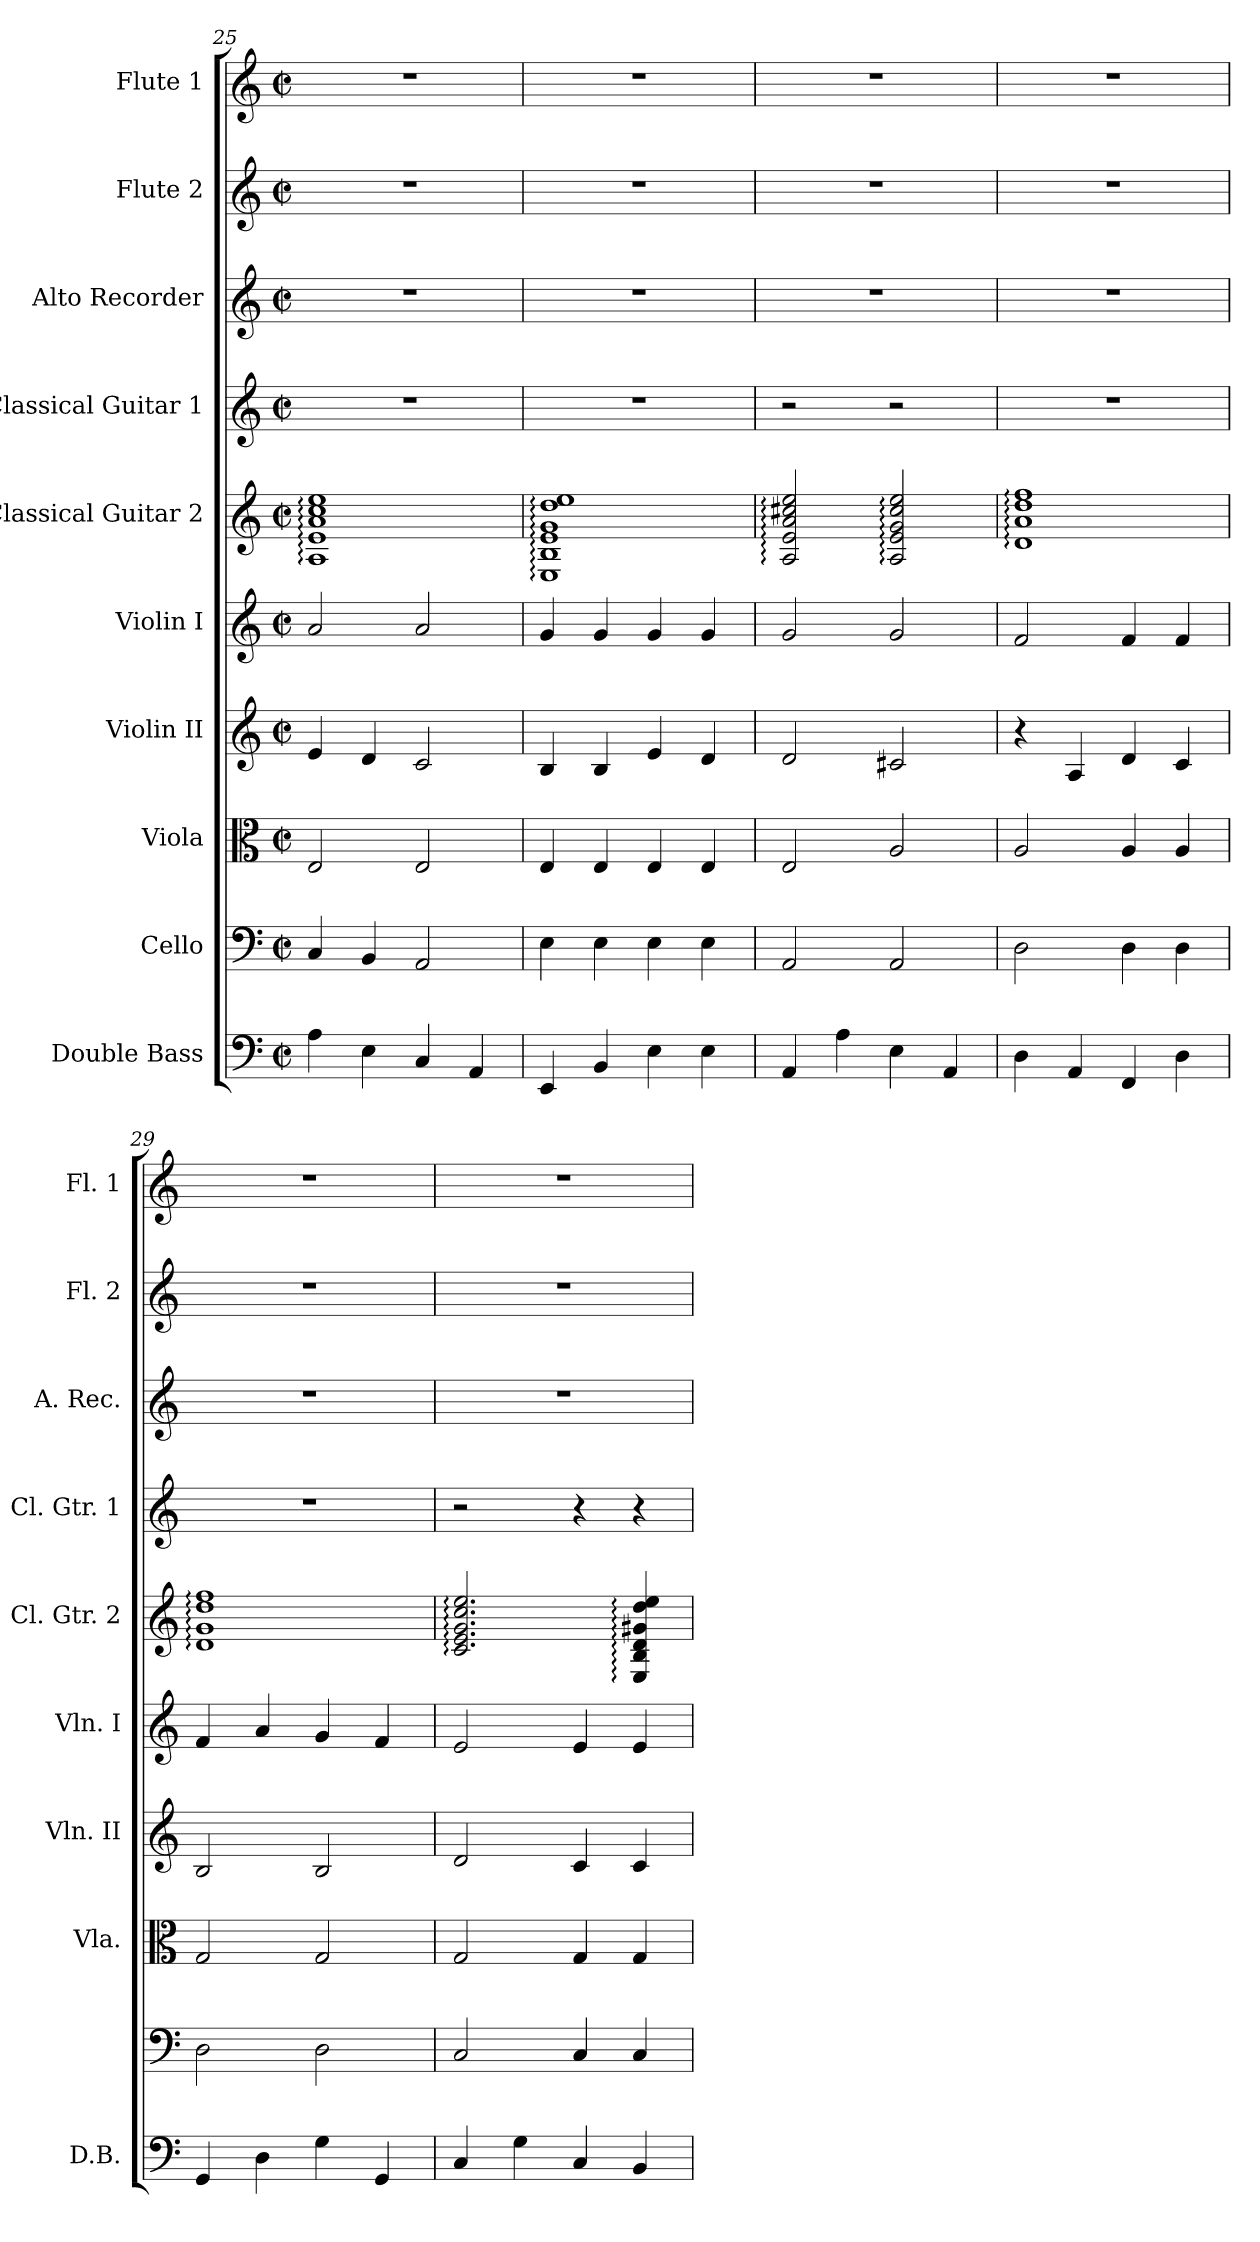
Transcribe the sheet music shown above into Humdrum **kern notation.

**kern	**kern	**kern	**kern	**kern	**kern	**kern	**kern	**kern	**kern
*part10	*part9	*part8	*part7	*part6	*part5	*part4	*part3	*part2	*part1
*staff10	*staff9	*staff8	*staff7	*staff6	*staff5	*staff4	*staff3	*staff2	*staff1
*I"Double Bass	*I"Cello	*I"Viola	*I"Violin II	*I"Violin I	*I"Classical Guitar 2	*I"Classical Guitar 1	*I"Alto Recorder	*I"Flute 2	*I"Flute 1
*I'D.B.	*	*I'Vla.	*I'Vln. II	*I'Vln. I	*I'Cl. Gtr. 2	*I'Cl. Gtr. 1	*I'A. Rec.	*I'Fl. 2	*I'Fl. 1
!!LO:PB:g=z
*clefF4	*clefF4	*clefC3	*clefG2	*clefG2	*clefG2	*clefG2	*clefG2	*clefG2	*clefG2
*ITrd7c12	*	*	*	*	*ITrd7c12	*ITrd7c12	*	*	*
*k[]	*k[]	*k[]	*k[]	*k[]	*k[]	*k[]	*k[]	*k[]	*k[]
*C:	*C:	*C:	*C:	*C:	*C:	*C:	*C:	*C:	*C:
*M2/2	*M2/2	*M2/2	*M2/2	*M2/2	*M2/2	*M2/2	*M2/2	*M2/2	*M2/2
*met(c|)	*met(c|)	*met(c|)	*met(c|)	*met(c|)	*met(c|)	*met(c|)	*met(c|)	*met(c|)	*met(c|)
=25	=25	=25	=25	=25	=25	=25	=25	=25	=25
4AA\	4C/	2E/	4e/	2a/	1AA: 1E: 1A: 1c: 1e:	1r	1r	1r	1r
4EE\	4BB/	.	4d/	.	.	.	.	.	.
4CC/	2AA/	2E/	2c/	2a/	.	.	.	.	.
4AAA/	.	.	.	.	.	.	.	.	.
=26	=26	=26	=26	=26	=26	=26	=26	=26	=26
4EEE/	4E\	4E/	4B/	4g/	1EE: 1BB: 1E: 1G: 1d: 1e:	1r	1r	1r	1r
4BBB/	4E\	4E/	4B/	4g/	.	.	.	.	.
4EE\	4E\	4E/	4e/	4g/	.	.	.	.	.
4EE\	4E\	4E/	4d/	4g/	.	.	.	.	.
=27	=27	=27	=27	=27	=27	=27	=27	=27	=27
4AAA/	2AA/	2E/	2d/	2g/	2AA/: 2E/: 2A/: 2c#X/: 2e/:	2r	1r	1r	1r
4AA\	.	.	.	.	.	.	.	.	.
4EE\	2AA/	2A/	2c#X/	2g/	2AA/: 2E/: 2G/: 2c#/: 2e/:	2r	.	.	.
4AAA/	.	.	.	.	.	.	.	.	.
=28	=28	=28	=28	=28	=28	=28	=28	=28	=28
4DD\	2D\	2A/	4r	2f/	1D: 1A: 1d: 1f:	1r	1r	1r	1r
4AAA/	.	.	4A/	.	.	.	.	.	.
4FFF/	4D\	4A/	4d/	4f/	.	.	.	.	.
4DD\	4D\	4A/	4c/	4f/	.	.	.	.	.
=29	=29	=29	=29	=29	=29	=29	=29	=29	=29
4GGG/	2D\	2G/	2B/	4f/	1D: 1G: 1d: 1f:	1r	1r	1r	1r
4DD\	.	.	.	4a/	.	.	.	.	.
4GG\	2D\	2G/	2B/	4g/	.	.	.	.	.
4GGG/	.	.	.	4f/	.	.	.	.	.
!!LO:PB:g=z
=30	=30	=30	=30	=30	=30	=30	=30	=30	=30
4CC/	2C/	2G/	2d/	2e/	2.C/: 2.E/: 2.G/: 2.c/: 2.e/:	2r	1r	1r	1r
4GG\	.	.	.	.	.	.	.	.	.
4CC/	4C/	4G/	4c/	4e/	.	4r	.	.	.
4BBB/	4C/	4G/	4c/	4e/	4EE/: 4BB/: 4D/: 4G#X/: 4d/: 4e/:	4r	.	.	.
=	=	=	=	=	=	=	=	=	=
*-	*-	*-	*-	*-	*-	*-	*-	*-	*-
